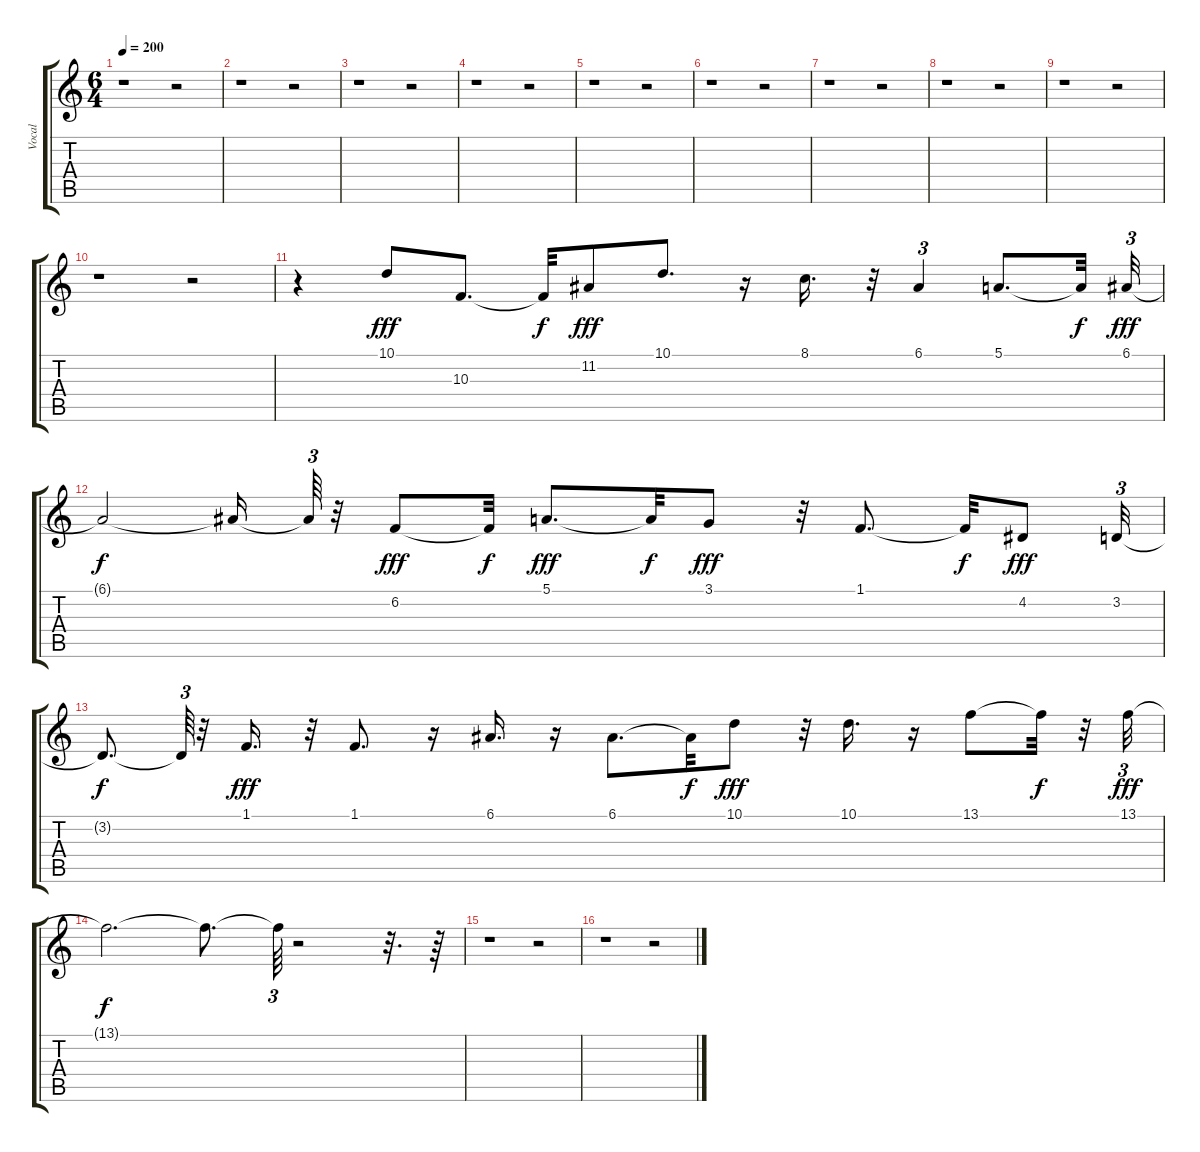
\track ("Vocal" "Vocal") {instrument lead3calliope}
\staff {score tabs}
\tuning (E4 B3 G3 D3 A2 E2) {hide}
\ts (6 4)
\tempo 200
\clef g2
\ks c
r.1{dy mf} r.2 |
r.1 r.2 |
r.1 r.2 |
r.1 r.2 |
r.1 r.2 |
r.1 r.2 |
r.1 r.2 |
r.1 r.2 |
r.1 r.2 |
r.1 r.2 |
r.4 10.1.8{dy fff} 10.3.8{d} 10.3{t}.32{dy f} 11.2.8{dy fff} 10.1.8{d} r.16 8.1.16{d} r.32 6.1.4{tu (3 2)} 5.1.8{d} 5.1{t}.32{dy f} 6.1.32{tu (3 2) dy fff} |
6.1{t}.2{dy f} 6.1{t}.16 6.1{t}.64{tu (3 2)} r.32 6.2.8{dy fff} 6.2{t}.32{dy f} 5.1.8{d dy fff} 5.1{t}.32{dy f} 3.1.8{dy fff} r.32 1.1.8{d} 1.1{t}.32{dy f} 4.2.8{dy fff} 3.2.32{tu (3 2)} |
3.2{t}.8{d dy f} 3.2{t}.64{tu (3 2)} r.32 1.1.16{d dy fff} r.32 1.1.8{d} r.16 6.1.16{d} r.16 6.1.8{d} 6.1{t}.32{dy f} 10.1.8{dy fff} r.32 10.1.16{d} r.16 13.1.8 13.1{t}.32{dy f} r.32 13.1.32{tu (3 2) dy fff} |
13.1{t}.2{d dy f} 13.1{t}.8{d} 13.1{t}.64{tu (3 2)} r.2 r.32{d} r.64 |
r.1 r.2 |
r.1 r.2
